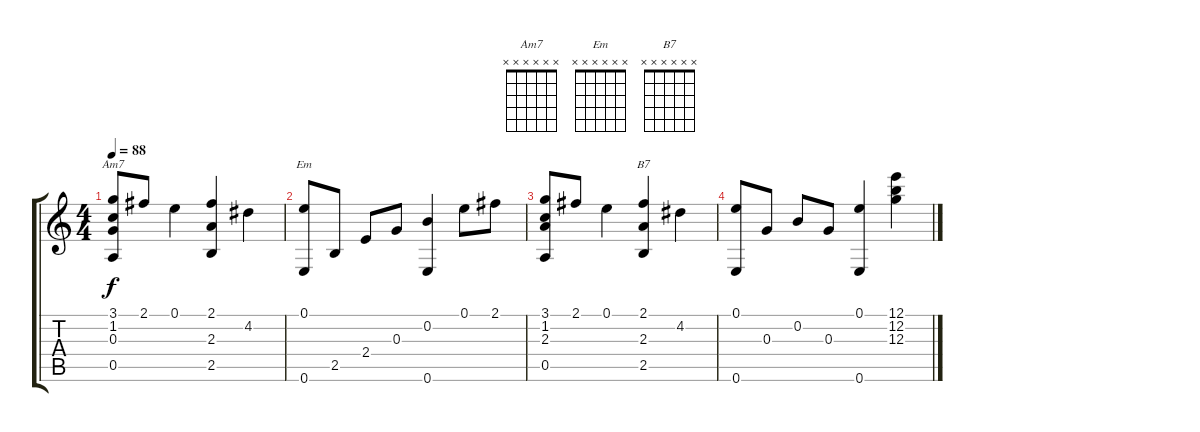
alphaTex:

\track "" {instrument acousticguitarnylon}
\staff {score tabs}
\tuning (E4 B3 G3 D3 A2 E2) {hide}
\chord ("Am7" x x x x x x)
\chord ("Em" x x x x x x)
\chord ("B7" x x x x x x)
\ts (4 4)
\tempo 88
\clef g2
\ks c
(3.1 1.2 0.3 0.5).8{ch "Am7" dy f} 2.1.8 0.1.4 (2.1 2.3 2.5).4 4.2.4 |
(0.1 0.6).8{ch "Em"} 2.5.8 2.4.8 0.3.8 (0.2 0.6).4 0.1.8 2.1.8 |
(3.1 1.2 2.3 0.5).8 2.1.8 0.1.4 (2.1 2.3 2.5).4{ch "B7"} 4.2.4 |
(0.1 0.6).8 0.3.8 0.2.8 0.3.8 (0.1 0.6).4 (12.1 12.2 12.3).4
